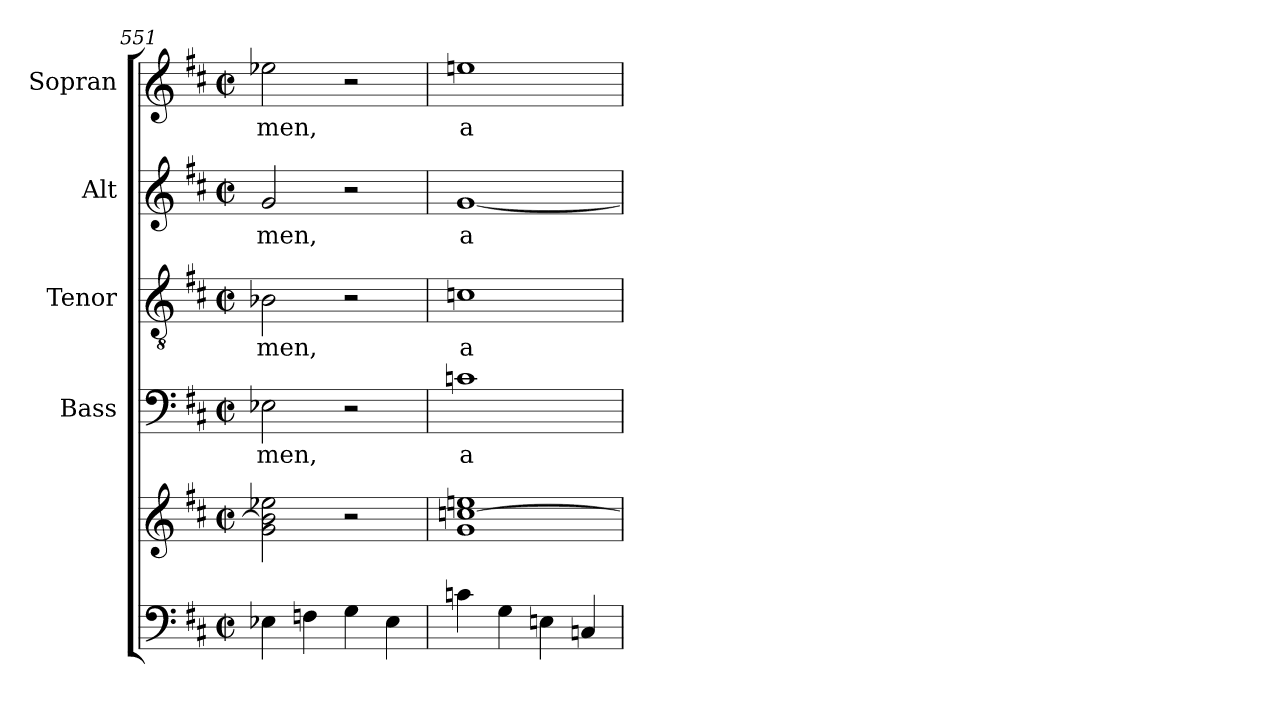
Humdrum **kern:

**kern	**kern	**kern	**text	**kern	**text	**kern	**text	**kern	**text
*part5	*part5	*part4	*part4	*part3	*part3	*part2	*part2	*part1	*part1
*staff6	*staff5	*staff4	*staff4	*staff3	*staff3	*staff2	*staff2	*staff1	*staff1
*	*	*I"Bass	*	*I"Tenor	*	*I"Alt	*	*I"Sopran	*
*	*	*I'B.	*	*I'T.	*	*I'A.	*	*I'S.	*
*clefF4	*clefG2	*clefF4	*	*clefGv2	*	*clefG2	*	*clefG2	*
*k[f#c#]	*k[f#c#]	*k[f#c#]	*	*k[f#c#]	*	*k[f#c#]	*	*k[f#c#]	*
*D:	*D:	*D:	*	*D:	*	*D:	*	*D:	*
*M2/2	*M2/2	*M2/2	*	*M2/2	*	*M2/2	*	*M2/2	*
*met(c|)	*met(c|)	*met(c|)	*	*met(c|)	*	*met(c|)	*	*met(c|)	*
=551	=551	=551	=551	=551	=551	=551	=551	=551	=551
!	!	!	!LO:LY:b	!	!LO:LY:b	!	!LO:LY:b	!	!LO:LY:b
4E-X\	2g\ 2b-\] 2ee-X\	2E-X\	-men,	2B-X\	-men,	2g/	-men,	2ee-X\	-men,
4Fn\	.	.	.	.	.	.	.	.	.
4G\	2r	2r	.	2r	.	2r	.	2r	.
4E-\	.	.	.	.	.	.	.	.	.
!!LO:PB:g=z
=552	=552	=552	=552	=552	=552	=552	=552	=552	=552
!	!	!	!LO:LY:b	!	!LO:LY:b	!	!LO:LY:b	!	!LO:LY:b
4cn\	1g [1ccn 1een	1cn	a-	1cn	a-	[1g	a-	1een	a-
4G\	.	.	.	.	.	.	.	.	.
4En\	.	.	.	.	.	.	.	.	.
4Cn/	.	.	.	.	.	.	.	.	.
=	=	=	=	=	=	=	=	=	=
*-	*-	*-	*-	*-	*-	*-	*-	*-	*-
